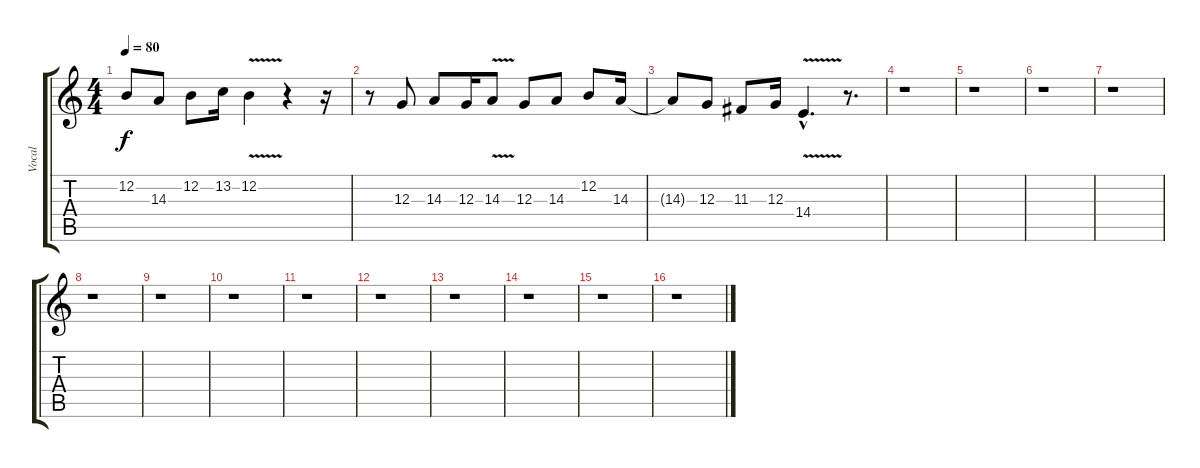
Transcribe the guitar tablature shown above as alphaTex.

\track ("Vocal" "Vocal") {instrument panflute}
\staff {score tabs}
\tuning (E4 B3 G3 D3 A2 E2) {hide}
\ts (4 4)
\tempo 80
\clef g2
\ks c
12.2.8{dy f} 14.3.8 12.2.8 13.2.16 12.2{v}.4 r.4 r.16 |
r.8 12.3.8 14.3.8 12.3.16 14.3{v}.8 12.3.8 14.3.8 12.2.8 14.3.16 |
14.3{t}.8 12.3.8 11.3.8 12.3.16 14.4{v hac}.4{d} r.8{d} |
r.1 |
r.1 |
r.1 |
r.1 |
r.1 |
r.1 |
r.1 |
r.1 |
r.1 |
r.1 |
r.1 |
r.1 |
r.1
